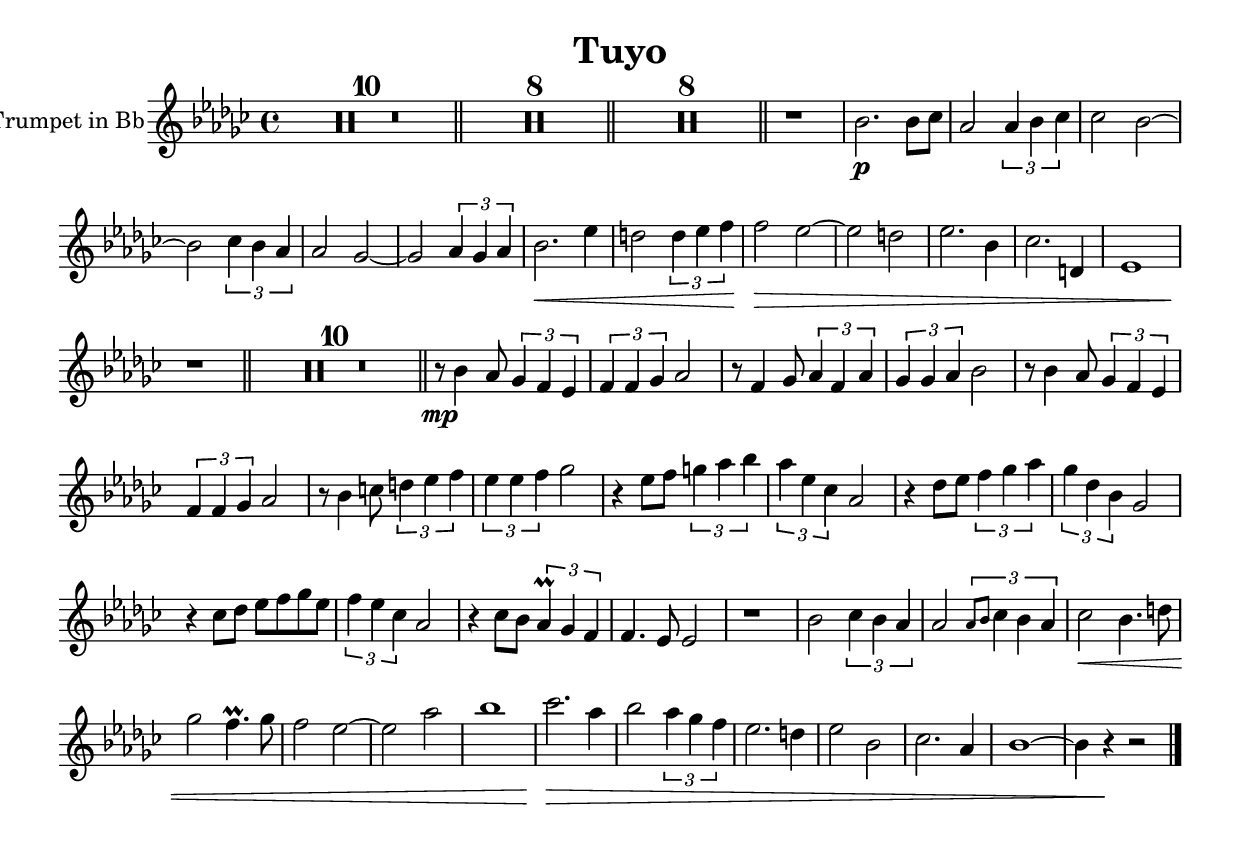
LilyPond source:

\version "2.18.2"

\header {
  title = "Tuyo"
}

global = {
  \set Score.markFormatter = #format-mark-box-letters
  \key cis \minor
  \time 4/4
}

trumpetBb = \relative c' {
  \global
  \transposition bes
  \compressFullBarRests
  R1*10 \bar "||"
  R1*8 \bar "||"
  R1*8 \bar "||"
  r1 |
  gis'2.\p gis8 a | fis2 \tuplet 3/2 {fis4 gis a} | a2 gis2~ | gis2 \tuplet 3/2 {a4 gis fis} | fis2 e~ | e2 \tuplet 3/2 {fis4 e fis} |
  gis2.\< cis4 | bis2 \tuplet 3/2 {bis4 cis dis} | dis2\!\> cis2~ | cis2 bis2 | cis2. gis4 | a2. bis,4 | cis1 | r1\! | \bar "||"
  R1*10 | \bar "||"
  r8\mp gis'4 fis8 \tuplet 3/2 {e4 dis cis} | \tuplet 3/2 {dis dis e} fis2 | r8 dis4 e8 \tuplet 3/2 {fis4 dis fis} | \tuplet 3/2 {e4 e fis} gis2 |
  r8 gis4 fis8 \tuplet 3/2 {e4 dis cis} | \tuplet 3/2 {dis dis e} fis2 | r8 gis4 ais8 \tuplet 3/2 {bis4 cis dis} | \tuplet 3/2 {cis4 cis dis} e2 |
  r4 cis8 dis \tuplet 3/2 {eis4 fis gis} | \tuplet 3/2 {fis4 cis a} fis2 |
  r4 b8 cis \tuplet 3/2 {dis4 e fis} | \tuplet 3/2 {e4 b gis} e2 | r4 a8 b cis dis e cis | \tuplet 3/2 {dis4 cis a} fis2 |
  r4 a8 gis \tuplet 3/2 {fis4\prall e dis} | dis4. cis8 cis2 | r1 |
  gis'2 \tuplet 3/2 {a4 gis fis} | fis2 \tuplet 3/2 {\grace{fis8 gis} a4 gis fis} | a2\< gis4. bis8 | e2 dis4.\prall e8 |
  dis2 cis~ | cis fis | gis1 | a2.\!\> fis4 | gis2 \tuplet 3/2 {fis4 e dis} | cis2. bis4 | cis2 gis | a2. fis4 | gis1~ | gis4 r\! r2 |
  \bar "|."
  
  
  
  
}

\score {
  \new Staff \with {
    instrumentName = "Trumpet in Bb"
    midiInstrument = "trumpet"
  }
  \transpose a ces' { \trumpetBb }
}

\layout {
  \context {
    \Score
    \remove "Bar_number_engraver"
   }
}
